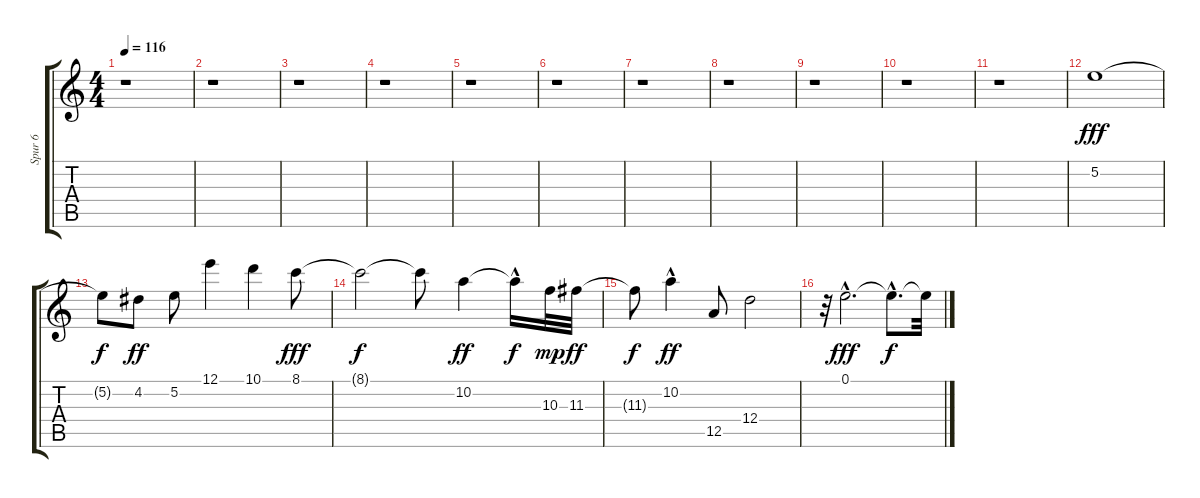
\track ("Spur 6" "Spur 6") {instrument distortionguitar}
\staff {score tabs}
\tuning (E4 B3 G3 D3 A2 E2) {hide}
\ts (4 4)
\tempo 116
\clef g2
\ks c
r.1{dy fff} |
r.1 |
r.1 |
r.1 |
r.1 |
r.1 |
r.1 |
r.1 |
r.1 |
r.1 |
r.1 |
5.2.1 |
5.2{t}.8{dy f} 4.2.8{dy ff} 5.2.8 12.1.4 10.1.4 8.1.8{dy fff} |
8.1{t}.2{dy f} 8.1{t}.8 10.2.4{dy ff} 10.2{hac t}.16{dy f} 10.3.32{dy mp} 11.3.32{dy ff} |
11.3{t}.8{dy f} 10.2{hac}.4{dy ff} 12.5.8 12.4.2 |
r.32 0.1{hac}.2{d dy fff} 0.1{hac t}.8{d dy f} 0.1{t}.32
